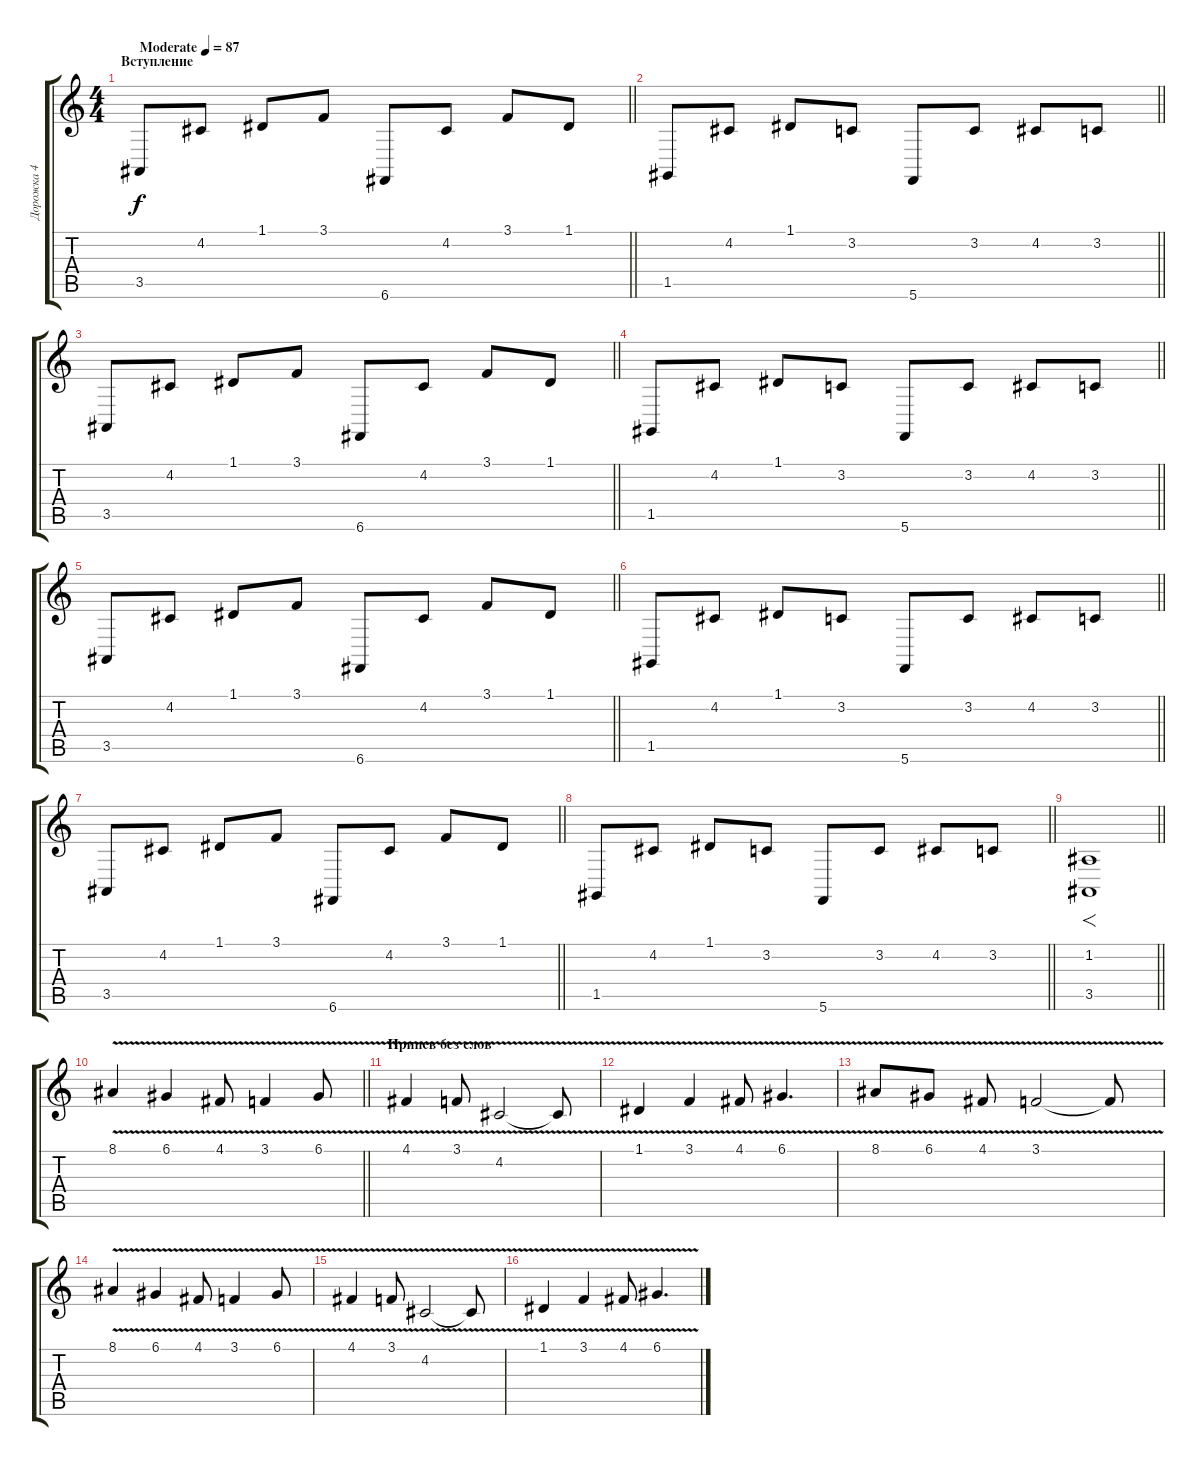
\track ("Дорожка 4" "Дорожка 4") {instrument pad4choir}
\staff {score tabs}
\tuning (D4 A3 F3 C3 G2 C2) {hide}
\ts (4 4)
\section ("" "Вступление")
\tempo (87 "Moderate")
\clef g2
\barLineRight lightlight
\ks c
3.5.8{dy f instrument pad4choir} 4.2.8 1.1.8 3.1.8 6.6.8 4.2.8 3.1.8 1.1.8 |
\barLineRight lightlight
1.5.8 4.2.8 1.1.8 3.2.8 5.6.8 3.2.8 4.2.8 3.2.8 |
\barLineRight lightlight
3.5.8 4.2.8 1.1.8 3.1.8 6.6.8 4.2.8 3.1.8 1.1.8 |
\barLineRight lightlight
1.5.8 4.2.8 1.1.8 3.2.8 5.6.8 3.2.8 4.2.8 3.2.8 |
\barLineRight lightlight
3.5.8 4.2.8 1.1.8 3.1.8 6.6.8 4.2.8 3.1.8 1.1.8 |
\barLineRight lightlight
1.5.8 4.2.8 1.1.8 3.2.8 5.6.8 3.2.8 4.2.8 3.2.8 |
\barLineRight lightlight
3.5.8 4.2.8 1.1.8 3.1.8 6.6.8 4.2.8 3.1.8 1.1.8 |
\barLineRight lightlight
1.5.8 4.2.8 1.1.8 3.2.8 5.6.8 3.2.8 4.2.8 3.2.8 |
\barLineRight lightlight
(1.2 3.5).1{f} |
\barLineRight lightlight
8.1{v}.4 6.1{v}.4 4.1{v}.8 3.1{v}.4 6.1{v}.8 |
\section ("" "Припев без слов")
4.1{v}.4 3.1{v}.8 4.2{v}.2 4.2{t}.8 |
1.1{v}.4 3.1{v}.4 4.1{v}.8 6.1{v}.4{d} |
8.1{v}.8 6.1{v}.8 4.1{v}.8 3.1{v}.2 3.1{t}.8 |
8.1{v}.4 6.1{v}.4 4.1{v}.8 3.1{v}.4 6.1{v}.8 |
4.1{v}.4 3.1{v}.8 4.2{v}.2 4.2{t}.8 |
1.1{v}.4 3.1{v}.4 4.1{v}.8 6.1{v}.4{d}
